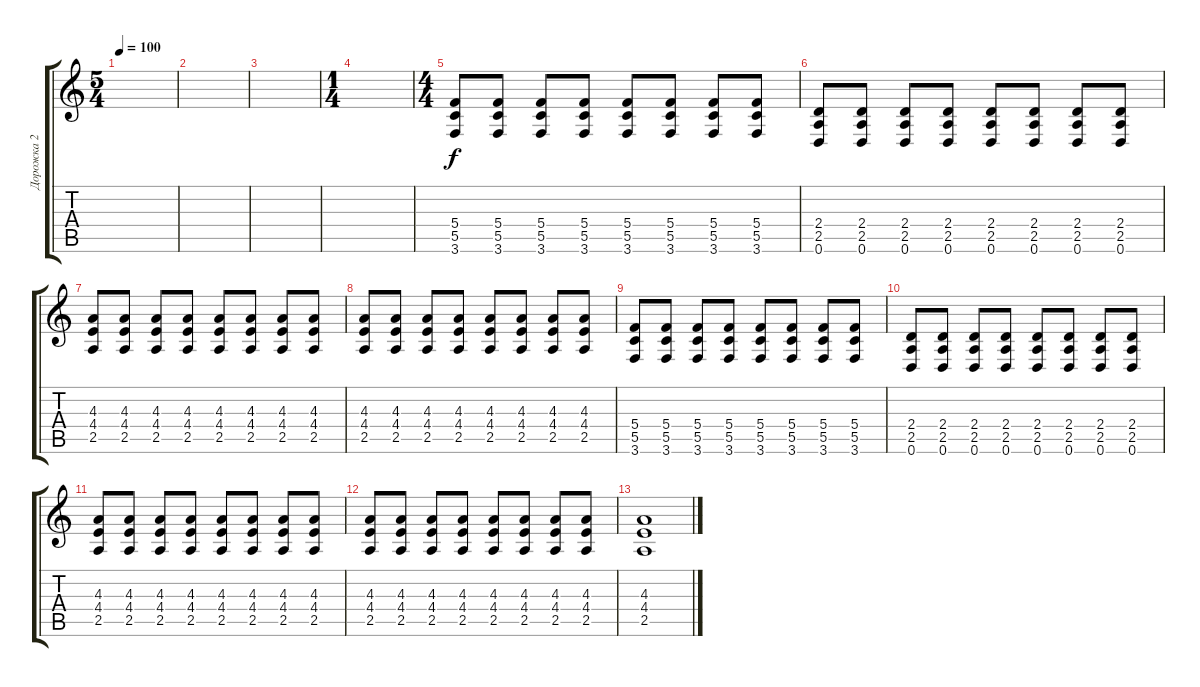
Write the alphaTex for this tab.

\track ("Дорожка 2" "Дорожка 2") {instrument distortionguitar}
\staff {score tabs}
\tuning (D4 A3 F3 C3 G2 D2) {hide}
\ts (5 4)
\tempo 100
\clef g2
\ks c
|
|
|
\ts (1 4)
|
\ts (4 4)
(5.4 5.5 3.6).8 (5.4 5.5 3.6).8 (5.4 5.5 3.6).8 (5.4 5.5 3.6).8 (5.4 5.5 3.6).8 (5.4 5.5 3.6).8 (5.4 5.5 3.6).8 (5.4 5.5 3.6).8 |
(2.4 2.5 0.6).8 (2.4 2.5 0.6).8 (2.4 2.5 0.6).8 (2.4 2.5 0.6).8 (2.4 2.5 0.6).8 (2.4 2.5 0.6).8 (2.4 2.5 0.6).8 (2.4 2.5 0.6).8 |
(4.3 4.4 2.5).8 (4.3 4.4 2.5).8 (4.3 4.4 2.5).8 (4.3 4.4 2.5).8 (4.3 4.4 2.5).8 (4.3 4.4 2.5).8 (4.3 4.4 2.5).8 (4.3 4.4 2.5).8 |
(4.3 4.4 2.5).8 (4.3 4.4 2.5).8 (4.3 4.4 2.5).8 (4.3 4.4 2.5).8 (4.3 4.4 2.5).8 (4.3 4.4 2.5).8 (4.3 4.4 2.5).8 (4.3 4.4 2.5).8 |
(5.4 5.5 3.6).8 (5.4 5.5 3.6).8 (5.4 5.5 3.6).8 (5.4 5.5 3.6).8 (5.4 5.5 3.6).8 (5.4 5.5 3.6).8 (5.4 5.5 3.6).8 (5.4 5.5 3.6).8 |
(2.4 2.5 0.6).8 (2.4 2.5 0.6).8 (2.4 2.5 0.6).8 (2.4 2.5 0.6).8 (2.4 2.5 0.6).8 (2.4 2.5 0.6).8 (2.4 2.5 0.6).8 (2.4 2.5 0.6).8 |
(4.3 4.4 2.5).8 (4.3 4.4 2.5).8 (4.3 4.4 2.5).8 (4.3 4.4 2.5).8 (4.3 4.4 2.5).8 (4.3 4.4 2.5).8 (4.3 4.4 2.5).8 (4.3 4.4 2.5).8 |
(4.3 4.4 2.5).8 (4.3 4.4 2.5).8 (4.3 4.4 2.5).8 (4.3 4.4 2.5).8 (4.3 4.4 2.5).8 (4.3 4.4 2.5).8 (4.3 4.4 2.5).8 (4.3 4.4 2.5).8 |
(4.3 4.4 2.5).1
